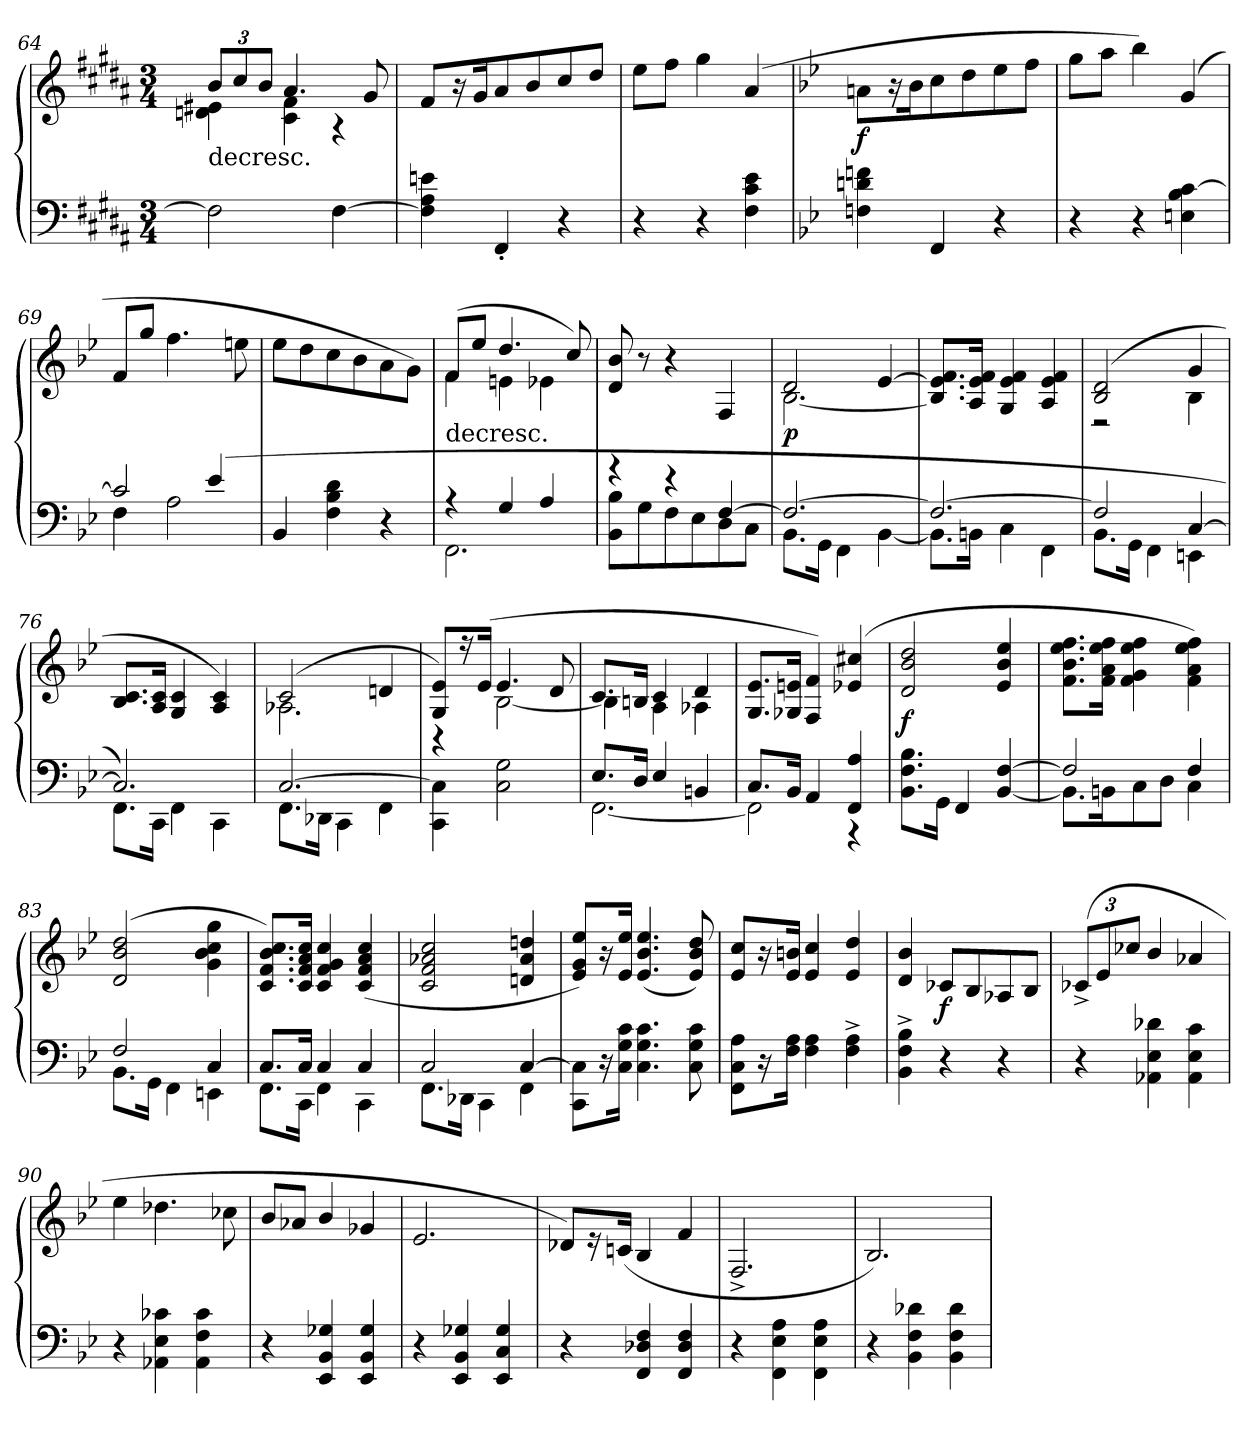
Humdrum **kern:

**kern	**kern	**dynam
*part1	*part1	*part1
*staff2	*staff1	*staff1/2
*clefF4	*clefG2	*
*k[f#c#g#d#a#]	*k[f#c#g#d#a#]	*
*M3/4	*M3/4	*
=64	=64	=64
*	*^	*
!	!LO:TX:c:t=decresc.	!	!
2F#\]	12b/L	4dn\ 4e#X\	.
.	12cc#/	.	.
.	12b/J	.	.
.	4.a#/	4c#\ 4f#\	.
[4F#\	.	4r	.
.	8g#/	.	.
*	*v	*v	*
=65	=65	=65
4F#]\ 4A#\ 4en\	8f#/L	.
.	16r	.
.	16g#/K	.
4FF#'/	8a#/	.
.	8b/	.
4r	8cc#/	.
.	8dd#/J	.
=66	=66	=66
4r	8ee\L	.
.	8ff#\J	.
4r	4gg#\	.
4F#\ 4c#\ 4e\	(4a#/	.
=67	=67	=67
*k[b-e-]	*k[b-e-]	*
4Fn\ 4dn\ 4fn\	8an\L	f
.	16r	.
.	16b-\K	.
4FF/	8cc\	.
.	8dd\	.
4r	8ee-\	.
.	8ff\J	.
=68	=68	=68
4r	8gg\L	.
.	8aa\J	.
4r	4bb-\)	.
4En\ 4B-\ [4c\	(4g/	.
=69	=69	=69
*^	*	*
2c/]	4F\	8f/L	.
.	.	8gg/J	.
.	2A\	4.ff\	.
(4e-/	.	.	.
.	.	8een\	.
*v	*v	*	*
=70	=70	=70
4BB-/	8ee-\L	.
.	8dd\	.
4F\ 4B-\ 4d\	8cc\	.
.	8b-\	.
4r	8a\	.
.	8g\J)	.
=71	=71	=71
*^	*^	*
!	!	!LO:TX:c:t=decresc.	!	!
4r	2.FF\	(8f/L	4f\	.
.	.	8ee-/J	.	.
4G/	.	4.dd/	4en\	.
4A/	.	.	4e-X\	.
.	.	8cc/)	.	.
*	*	*v	*v	*
=72	=72	=72	=72
4r	8BB-\ 8B-\L	8d/ 8b-/	.
.	8G\	8r	.
4r	8F\	4r	.
.	8E-\	.	.
[4F/	8D\	4F/	.
.	8C\J	.	.
=73	=73	=73	=73
*	*	*^	*
2.F/_	8.BB-\L	2d/	[2.B-\	p
.	16GG\Jk	.	.	.
.	4FF\	.	.	.
.	[4BB-\	[4e-/	.	.
*	*	*v	*v	*
=74	=74	=74	=74
2.F/_	8.BB-\L]	8.B-]/ 8.e-]/ 8.f/L	.
.	16BBn\Jk	16A/ 16e-/ 16f/Jk	.
.	4C\	4G/ 4e-/ 4f/	.
.	4FF\	4A/ 4e-/ 4f/	.
=75	=75	=75	=75
*	*	*^	*
2F/]	8.BB-\L	(2B-/ 2d/	2r	.
.	16GG\Jk	.	.	.
.	4FF\	.	.	.
[4C/	4EEn\	4g/	4B-\	.
*	*	*v	*v	*
=76	=76	=76	=76
2.C/])	8.FF\L	8.B-/ 8.c/L	.
.	16CC\Jk	16A/ 16c/Jk	.
.	4FF\	4G/ 4c/	.
.	4CC\	4A/ 4c/)	.
=77	=77	=77	=77
*	*	*^	*
[2.C/	8.FF\L	(2c/	2.A-X\	.
.	16DD-X\Jk	.	.	.
.	4CC\	.	.	.
.	4FF\	4dn/	.	.
*v	*v	*	*	*
=78	=78	=78	=78
4CC\ 4C]\	8G/ 8e-/L)	4r	.
.	16r	.	.
.	(16e-/Jk	.	.
2C\ 2G\	4.e-/	[2B-\	.
.	8d/	.	.
=79	=79	=79	=79
*^	*	*	*
8.E-/L	[2.FF\	8.c/L	4B-\]	.
16D/Jk	.	16Bn/Jk	.	.
4E-/	.	4c/	4A\	.
4BBn/	.	4d/	4A-X\	.
*	*	*v	*v	*
=80	=80	=80	=80
8.C/L	2FF\]	8.G/ 8.e-/L	.
16BB-/Jk	.	16G-X/ 16en/Jk	.
4AA/	.	4F/ 4f/)	.
4FF/ 4A/	4r	(4e-X/ 4cc#X/	.
*v	*v	*	*
=81	=81	=81
8.BB-\ 8.F\ 8.B-\L	2d/ 2b-/ 2dd/	f
16GG\Jk	.	.
4FF/	.	.
[4BB-/ [4F/	4e-/ 4b-/ 4ee-/	.
=82	=82	=82
*^	*	*
2F/]	8.BB-\L]	8.f\ 8.b-\ 8.ee-\ 8.ff\L	.
.	16BBn\K	16f\ 16a\ 16ee-\ 16ff\Jk	.
.	8C\	4f\ 4g\ 4ee-\ 4ff\	.
.	8D\J	.	.
4F/	4C\	4f\ 4a\ 4ee-\ 4ff\)	.
=83	=83	=83	=83
2F/	8.BB-\L	(2d/ 2b-/ 2dd/	.
.	16GG\Jk	.	.
.	4FF\	.	.
4C/	4EEn\	4g\ 4b-\ 4cc\ 4gg\	.
=84	=84	=84	=84
8.C/L	8.FF\L	8.c/ 8.f/ 8.b-/ 8.cc/L)	.
16C/Jk	16CC\Jk	16c/ 16f/ 16a/ 16cc/Jk	.
4C/	4FF\	4c/ 4f/ 4g/ 4cc/	.
4C/	4CC\	(4c/ 4f/ 4a/ 4cc/	.
=85	=85	=85	=85
2C/	8.FF\L	2c/ 2f/ 2a-X/ 2cc/	.
.	16DD-X\Jk	.	.
.	4CC\	.	.
[4C/	4FF\	4dn/ 4a-/ 4ddn/	.
*v	*v	*	*
=86	=86	=86
8CC\ 8C]\L	8e-/ 8g/ 8ee-/L)	.
16r	16r	.
16C\ 16G\ 16c\Jk	16e-/ 16ee-/Jk	.
4.C\ 4.G\ 4.c\	(4.e-/ 4.b-/ 4.ee-/	.
8C\ 8G\ 8c\	8e-/ 8b-/ 8dd/)	.
=87	=87	=87
8FF\ 8C\ 8A\L	8e-/ 8cc/L	.
16r	16r	.
16F\ 16A\Jk	16e-/ 16bn/Jk	.
4F\ 4A\	4e-/ 4cc/	.
4F^\ 4A^\	4e-/ 4dd/	.
=88	=88	=88
4BB-^\ 4F^\ 4B-^\	4d/ 4b-/	.
4r	8c-X/L	f
.	8B-/	.
4r	8A-X/	.
.	8B-/J	.
=89	=89	=89
4r	(12c-X^/L	.
.	12e-/	.
.	12cc-X/J	.
4AA-X\ 4E-\ 4d-X\	4b-/	.
4AA-\ 4E-\ 4c\	4a-X/	.
=90	=90	=90
4r	4ee-\	.
4AA-X\ 4E-\ 4c-X\	4.dd-X\	.
4AA-\ 4F\ 4c-\	.	.
.	8cc-X\	.
=91	=91	=91
4r	8b-/L	.
.	8a-X/J	.
4EE-/ 4BB-/ 4G-X/	4b-/	.
4EE-/ 4BB-/ 4G-/	4g-X/	.
=92	=92	=92
4r	2.e-/	.
4EE-/ 4BB-/ 4G-X/	.	.
4EE-/ 4C/ 4G-/	.	.
=93	=93	=93
4r	8d-X/L)	.
.	16r	.
.	(16cn/Jk	.
4FF/ 4D-X/ 4F/	4B-/	.
4FF/ 4D-/ 4F/	4f/	.
=94	=94	=94
4r	2.F^/	.
4FF\ 4E-\ 4A\	.	.
4FF\ 4E-\ 4A\	.	.
=95	=95	=95
4r	2.B-/)	.
4BB-\ 4F\ 4d-X\	.	.
4BB-\ 4F\ 4d-\	.	.
=	=	=
*-	*-	*-
